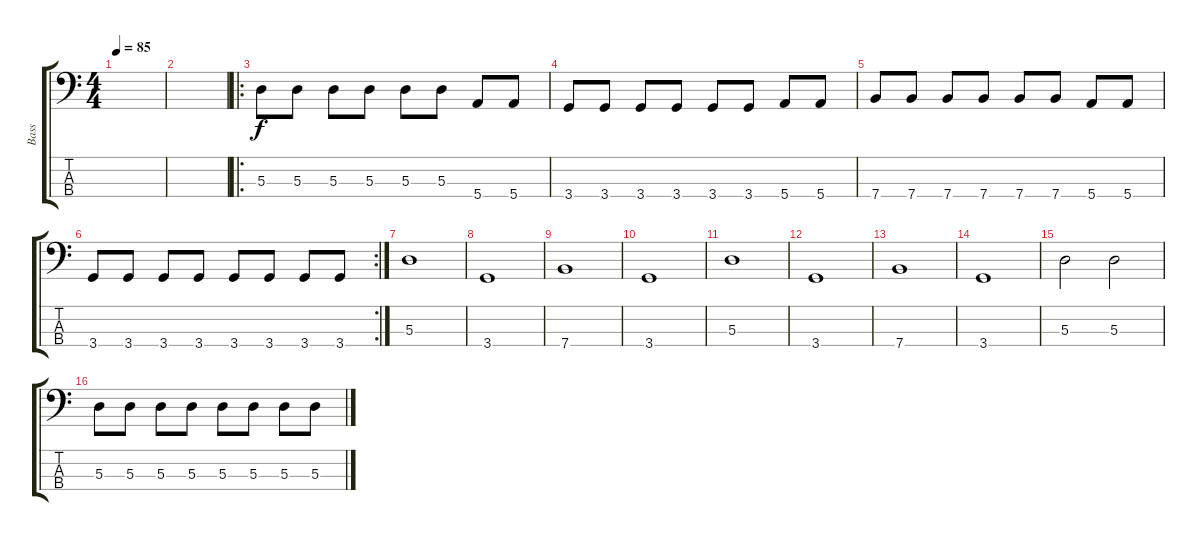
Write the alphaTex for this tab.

\track ("Bass" "Bass") {instrument electricbassfinger}
\staff {score tabs}
\tuning (G2 D2 A1 E1) {hide}
\ts (4 4)
\tempo 85
\clef f4
\ks c
|
|
\ro
\section ("" "")
5.3.8 5.3.8 5.3.8 5.3.8 5.3.8 5.3.8 5.4.8 5.4.8 |
3.4.8 3.4.8 3.4.8 3.4.8 3.4.8 3.4.8 5.4.8 5.4.8 |
7.4.8 7.4.8 7.4.8 7.4.8 7.4.8 7.4.8 5.4.8 5.4.8 |
\rc 2
3.4.8 3.4.8 3.4.8 3.4.8 3.4.8 3.4.8 3.4.8 3.4.8 |
\section ("" "")
5.3.1 |
3.4.1 |
7.4.1 |
3.4.1 |
5.3.1 |
3.4.1 |
7.4.1 |
3.4.1 |
\section ("" "")
5.3.2 5.3.2 |
5.3.8 5.3.8 5.3.8 5.3.8 5.3.8 5.3.8 5.3.8 5.3.8
